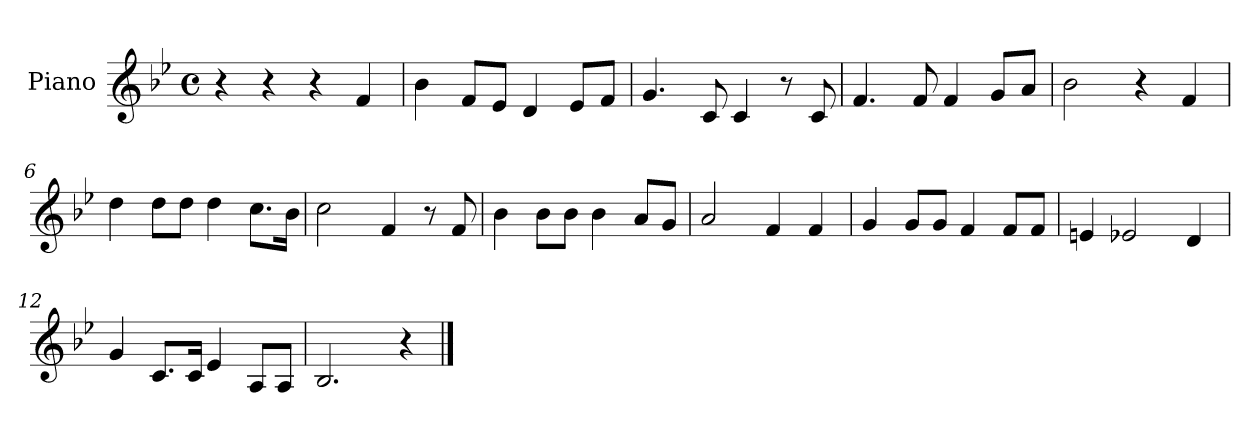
**kern
*part1
*staff1
*I"Piano
*I'Pno.
*clefG2
*k[b-e-]
*M4/4
*met(c)
=1
4r
4r
4r
4f/
=2
4b-\
8f/L
8e-/J
4d/
8e-/L
8f/J
=3
4.g/
8c/
4c/
8r
8c/
=4
4.f/
8f/
4f/
8g/L
8a/J
=5
2b-\
4r
4f/
=6
4dd\
8dd\L
8dd\J
4dd\
8.cc\L
16b-\Jk
=7
2cc\
4f/
8r
8f/
=8
4b-\
8b-\L
8b-\J
4b-\
8a/L
8g/J
!!LO:LB:g=z
=9
2a/
4f/
4f/
=10
4g/
8g/L
8g/J
4f/
8f/L
8f/J
=11
4en/
2e-X/
4d/
=12
4g/
8.c/L
16c/Jk
4e-/
8A/L
8A/J
=13
2.B-/
4r
==
*-
